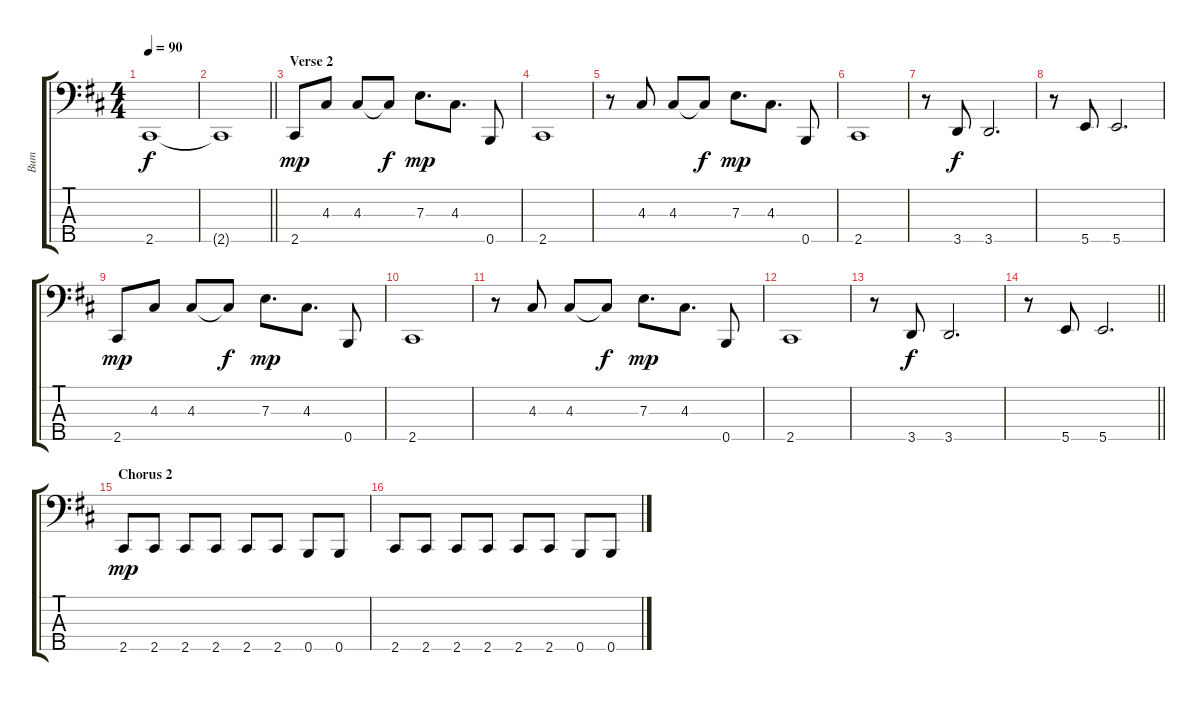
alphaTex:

\track ("Вит" "Вит") {instrument electricbassfinger}
\staff {score tabs}
\tuning (G2 D2 A1 E1 B0) {hide}
\ts (4 4)
\tempo 90
\clef f4
\ks bminor
2.5{t}.1{dy f} |
\barLineRight lightlight
2.5{t}.1 |
\section ("" "Verse 2")
2.5.8{dy mp} 4.3.8 4.3.8 4.3{t}.8{dy f} 7.3.8{d dy mp} 4.3.8{d} 0.5.8 |
2.5.1 |
r.8 4.3.8 4.3.8 4.3{t}.8{dy f} 7.3.8{d dy mp} 4.3.8{d} 0.5.8 |
2.5.1 |
r.8 3.5.8{dy f} 3.5.2{d} |
r.8 5.5.8 5.5.2{d} |
2.5.8{dy mp} 4.3.8 4.3.8 4.3{t}.8{dy f} 7.3.8{d dy mp} 4.3.8{d} 0.5.8 |
2.5.1 |
r.8 4.3.8 4.3.8 4.3{t}.8{dy f} 7.3.8{d dy mp} 4.3.8{d} 0.5.8 |
2.5.1 |
r.8 3.5.8{dy f} 3.5.2{d} |
\barLineRight lightlight
r.8 5.5.8 5.5.2{d} |
\section ("" "Chorus 2")
2.5.8{dy mp} 2.5.8 2.5.8 2.5.8 2.5.8 2.5.8 0.5.8 0.5.8 |
2.5.8 2.5.8 2.5.8 2.5.8 2.5.8 2.5.8 0.5.8 0.5.8
